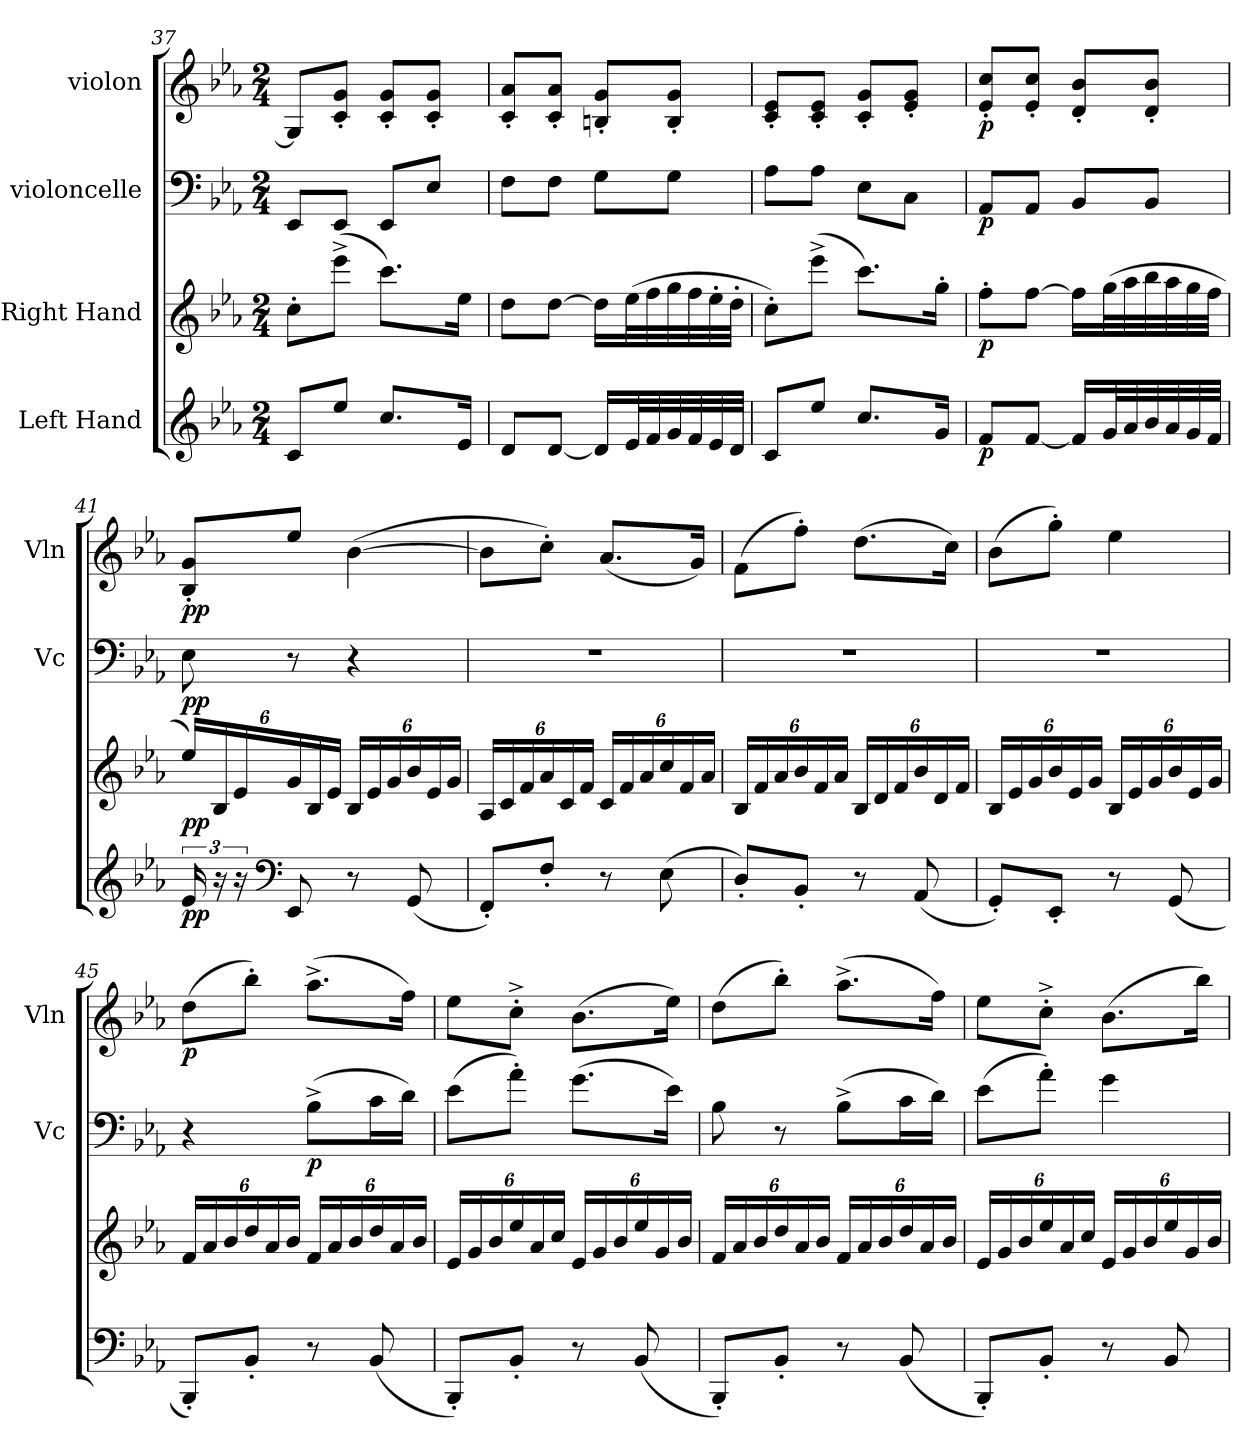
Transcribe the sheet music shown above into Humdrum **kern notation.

**kern	**dynam	**kern	**dynam	**kern	**dynam	**kern	**dynam
*part4	*part4	*part3	*part3	*part2	*part2	*part1	*part1
*staff4	*staff4	*staff3	*staff3	*staff2	*staff2	*staff1	*staff1
*I"Left Hand	*	*I"Right Hand	*	*I"violoncelle	*	*I"violon	*
*	*	*	*	*I'Vc	*	*I'Vln	*
*clefG2	*	*clefG2	*	*clefF4	*	*clefG2	*
*k[b-e-a-]	*	*k[b-e-a-]	*	*k[b-e-a-]	*	*k[b-e-a-]	*
*M2/4	*	*M2/4	*	*M2/4	*	*M2/4	*
=37	=37	=37	=37	=37	=37	=37	=37
8c/L	.	8cc'\L	.	8EE-/L	.	8G/L]	.
8ee-/J	.	(>8eee-^\J	.	8EE-/J	.	8c/' 8g/'J	.
8.cc/L	.	8.ccc\L)	.	8EE-/L	.	8c/' 8g/'L	.
.	.	.	.	8E-/J	.	8c/' 8g/'J	.
16e-/Jk	.	16ee-\Jk	.	.	.	.	.
!!LO:PB:g=z
=38	=38	=38	=38	=38	=38	=38	=38
8d/L	.	8dd\L	.	8F\L	.	8c/' 8a-/'L	.
[8d/J	.	[8dd\J	.	8F\J	.	8c/' 8a-/'J	.
16d/LL]	.	16dd\LL]	.	8G\L	.	8Bn/' 8g/'L	.
32e-/L	.	(>32ee-\L	.	.	.	.	.
32f/	.	32ff\	.	.	.	.	.
32g/	.	32gg\	.	8G\J	.	8B/' 8g/'J	.
32f/	.	32ff\	.	.	.	.	.
32e-/	.	32ee-'\	.	.	.	.	.
32d/JJJ	.	32dd'\JJJ	.	.	.	.	.
=39	=39	=39	=39	=39	=39	=39	=39
8c/L	.	8cc'\L)	.	8A-\L	.	8c/' 8e-/'L	.
8ee-/J	.	(>8eee-^\J	.	8A-\J	.	8c/' 8e-/'J	.
8.cc/L	.	8.ccc\L)	.	8E-\L	.	8c/' 8g/'L	.
.	.	.	.	8C\J	.	8e-/' 8g/'J	.
16g/Jk	.	16gg'\Jk	.	.	.	.	.
=40	=40	=40	=40	=40	=40	=40	=40
!	!LO:DY:b	!	!LO:DY:b	!	!LO:DY:b	!	!LO:DY:b
8f/L	p	8ff'\L	p	8AA-/L	p	8e-/' 8cc/'L	p
[8f/J	.	[8ff\J	.	8AA-/J	.	8e-/' 8cc/'J	.
16f/LL]	.	16ff\LL]	.	8BB-/L	.	8d/' 8b-/'L	.
32g/L	.	(>32gg\L	.	.	.	.	.
32a-/	.	32aa-\	.	.	.	.	.
32b-/	.	32bb-\	.	8BB-/J	.	8d/' 8b-/'J	.
32a-/	.	32aa-\	.	.	.	.	.
32g/	.	32gg\	.	.	.	.	.
32f/JJJ	.	32ff\JJJ	.	.	.	.	.
=41	=41	=41	=41	=41	=41	=41	=41
*	*	*Xbrackettup	*	*	*	*	*
!	!LO:DY:b	!	!LO:DY:b	!	!LO:DY:b	!	!LO:DY:b
24e-/	pp	24ee-/LL)	pp	8E-\	pp	8B-/' 8g/'L	pp
24r	.	24B-/	.	.	.	.	.
24r	.	24e-/	.	.	.	.	.
*clefF4	*	*	*	*	*	*	*
8EE-/	.	24g/	.	8r	.	8ee-/J	.
.	.	24B-/	.	.	.	.	.
.	.	24e-/JJ	.	.	.	.	.
8r	.	24B-/LL	.	4r	.	(>[4b-\	.
.	.	24e-/	.	.	.	.	.
.	.	24g/	.	.	.	.	.
(<8GG/	.	24b-/	.	.	.	.	.
.	.	24e-/	.	.	.	.	.
.	.	24g/JJ	.	.	.	.	.
!!LO:LB:g=z
=42	=42	=42	=42	=42	=42	=42	=42
8FF'/L)	.	24A-/LL	.	2r	.	8b-\L]	.
.	.	24c/	.	.	.	.	.
.	.	24f/	.	.	.	.	.
8F'/J	.	24a-/	.	.	.	8cc'\J)	.
.	.	24c/	.	.	.	.	.
.	.	24f/JJ	.	.	.	.	.
8r	.	24c/LL	.	.	.	(<8.a-/L	.
.	.	24f/	.	.	.	.	.
.	.	24a-/	.	.	.	.	.
(>8E-\	.	24cc/	.	.	.	.	.
.	.	24f/	.	.	.	.	.
.	.	.	.	.	.	16g/Jk)	.
.	.	24a-/JJ	.	.	.	.	.
=43	=43	=43	=43	=43	=43	=43	=43
8D'/L)	.	24B-/LL	.	2r	.	(>8f\L	.
.	.	24f/	.	.	.	.	.
.	.	24a-/	.	.	.	.	.
8BB-'/J	.	24b-/	.	.	.	8ff'\J)	.
.	.	24f/	.	.	.	.	.
.	.	24a-/JJ	.	.	.	.	.
8r	.	24B-/LL	.	.	.	(>8.dd\L	.
.	.	24d/	.	.	.	.	.
.	.	24f/	.	.	.	.	.
(<8AA-/	.	24b-/	.	.	.	.	.
.	.	24d/	.	.	.	.	.
.	.	.	.	.	.	16cc\Jk)	.
.	.	24f/JJ	.	.	.	.	.
=44	=44	=44	=44	=44	=44	=44	=44
8GG'/L)	.	24B-/LL	.	2r	.	(>8b-\L	.
.	.	24e-/	.	.	.	.	.
.	.	24g/	.	.	.	.	.
8EE-'/J	.	24b-/	.	.	.	8gg'\J)	.
.	.	24e-/	.	.	.	.	.
.	.	24g/JJ	.	.	.	.	.
8r	.	24B-/LL	.	.	.	4ee-\	.
.	.	24e-/	.	.	.	.	.
.	.	24g/	.	.	.	.	.
(<8GG/	.	24b-/	.	.	.	.	.
.	.	24e-/	.	.	.	.	.
.	.	24g/JJ	.	.	.	.	.
!!LO:LB:g=z
=45	=45	=45	=45	=45	=45	=45	=45
!	!	!	!	!	!	!	!LO:DY:b
8BBB-'/L)	.	24f/LL	.	4r	.	(>8dd\L	p
.	.	24a-/	.	.	.	.	.
.	.	24b-/	.	.	.	.	.
8BB-'/J	.	24dd/	.	.	.	8bb-'\J)	.
.	.	24a-/	.	.	.	.	.
.	.	24b-/JJ	.	.	.	.	.
!	!	!	!	!	!LO:DY:b	!	!
8r	.	24f/LL	.	(>8B-^\L	p	(>8.aa-^\L	.
.	.	24a-/	.	.	.	.	.
.	.	24b-/	.	.	.	.	.
(<8BB-/	.	24dd/	.	16c\L	.	.	.
.	.	24a-/	.	.	.	.	.
.	.	.	.	16d\JJ)	.	16ff\Jk)	.
.	.	24b-/JJ	.	.	.	.	.
=46	=46	=46	=46	=46	=46	=46	=46
8BBB-'/L)	.	24e-/LL	.	(>8e-\L	.	8ee-\L	.
.	.	24g/	.	.	.	.	.
.	.	24b-/	.	.	.	.	.
8BB-'/J	.	24ee-/	.	8a-'\J)	.	8cc'^\J	.
.	.	24a-/	.	.	.	.	.
.	.	24cc/JJ	.	.	.	.	.
8r	.	24e-/LL	.	(>8.g\L	.	(>8.b-\L	.
.	.	24g/	.	.	.	.	.
.	.	24b-/	.	.	.	.	.
(<8BB-/	.	24ee-/	.	.	.	.	.
.	.	24g/	.	.	.	.	.
.	.	.	.	16e-\Jk)	.	16ee-\Jk)	.
.	.	24b-/JJ	.	.	.	.	.
=47	=47	=47	=47	=47	=47	=47	=47
8BBB-'/L)	.	24f/LL	.	8B-\	.	(>8dd\L	.
.	.	24a-/	.	.	.	.	.
.	.	24b-/	.	.	.	.	.
8BB-'/J	.	24dd/	.	8r	.	8bb-'\J)	.
.	.	24a-/	.	.	.	.	.
.	.	24b-/JJ	.	.	.	.	.
8r	.	24f/LL	.	(>8B-^\L	.	(>8.aa-^\L	.
.	.	24a-/	.	.	.	.	.
.	.	24b-/	.	.	.	.	.
(<8BB-/	.	24dd/	.	16c\L	.	.	.
.	.	24a-/	.	.	.	.	.
.	.	.	.	16d\JJ)	.	16ff\Jk)	.
.	.	24b-/JJ	.	.	.	.	.
!!LO:PB:g=z
=48	=48	=48	=48	=48	=48	=48	=48
8BBB-'/L)	.	24e-/LL	.	(>8e-\L	.	8ee-\L	.
.	.	24g/	.	.	.	.	.
.	.	24b-/	.	.	.	.	.
8BB-'/J	.	24ee-/	.	8a-'\J)	.	8cc'^\J	.
.	.	24a-/	.	.	.	.	.
.	.	24cc/JJ	.	.	.	.	.
8r	.	24e-/LL	.	4g\	.	(>8.b-\L	.
.	.	24g/	.	.	.	.	.
.	.	24b-/	.	.	.	.	.
8BB-/	.	24ee-/	.	.	.	.	.
.	.	24g/	.	.	.	.	.
.	.	.	.	.	.	16bb-\Jk)	.
.	.	24b-/JJ	.	.	.	.	.
=	=	=	=	=	=	=	=
*-	*-	*-	*-	*-	*-	*-	*-
